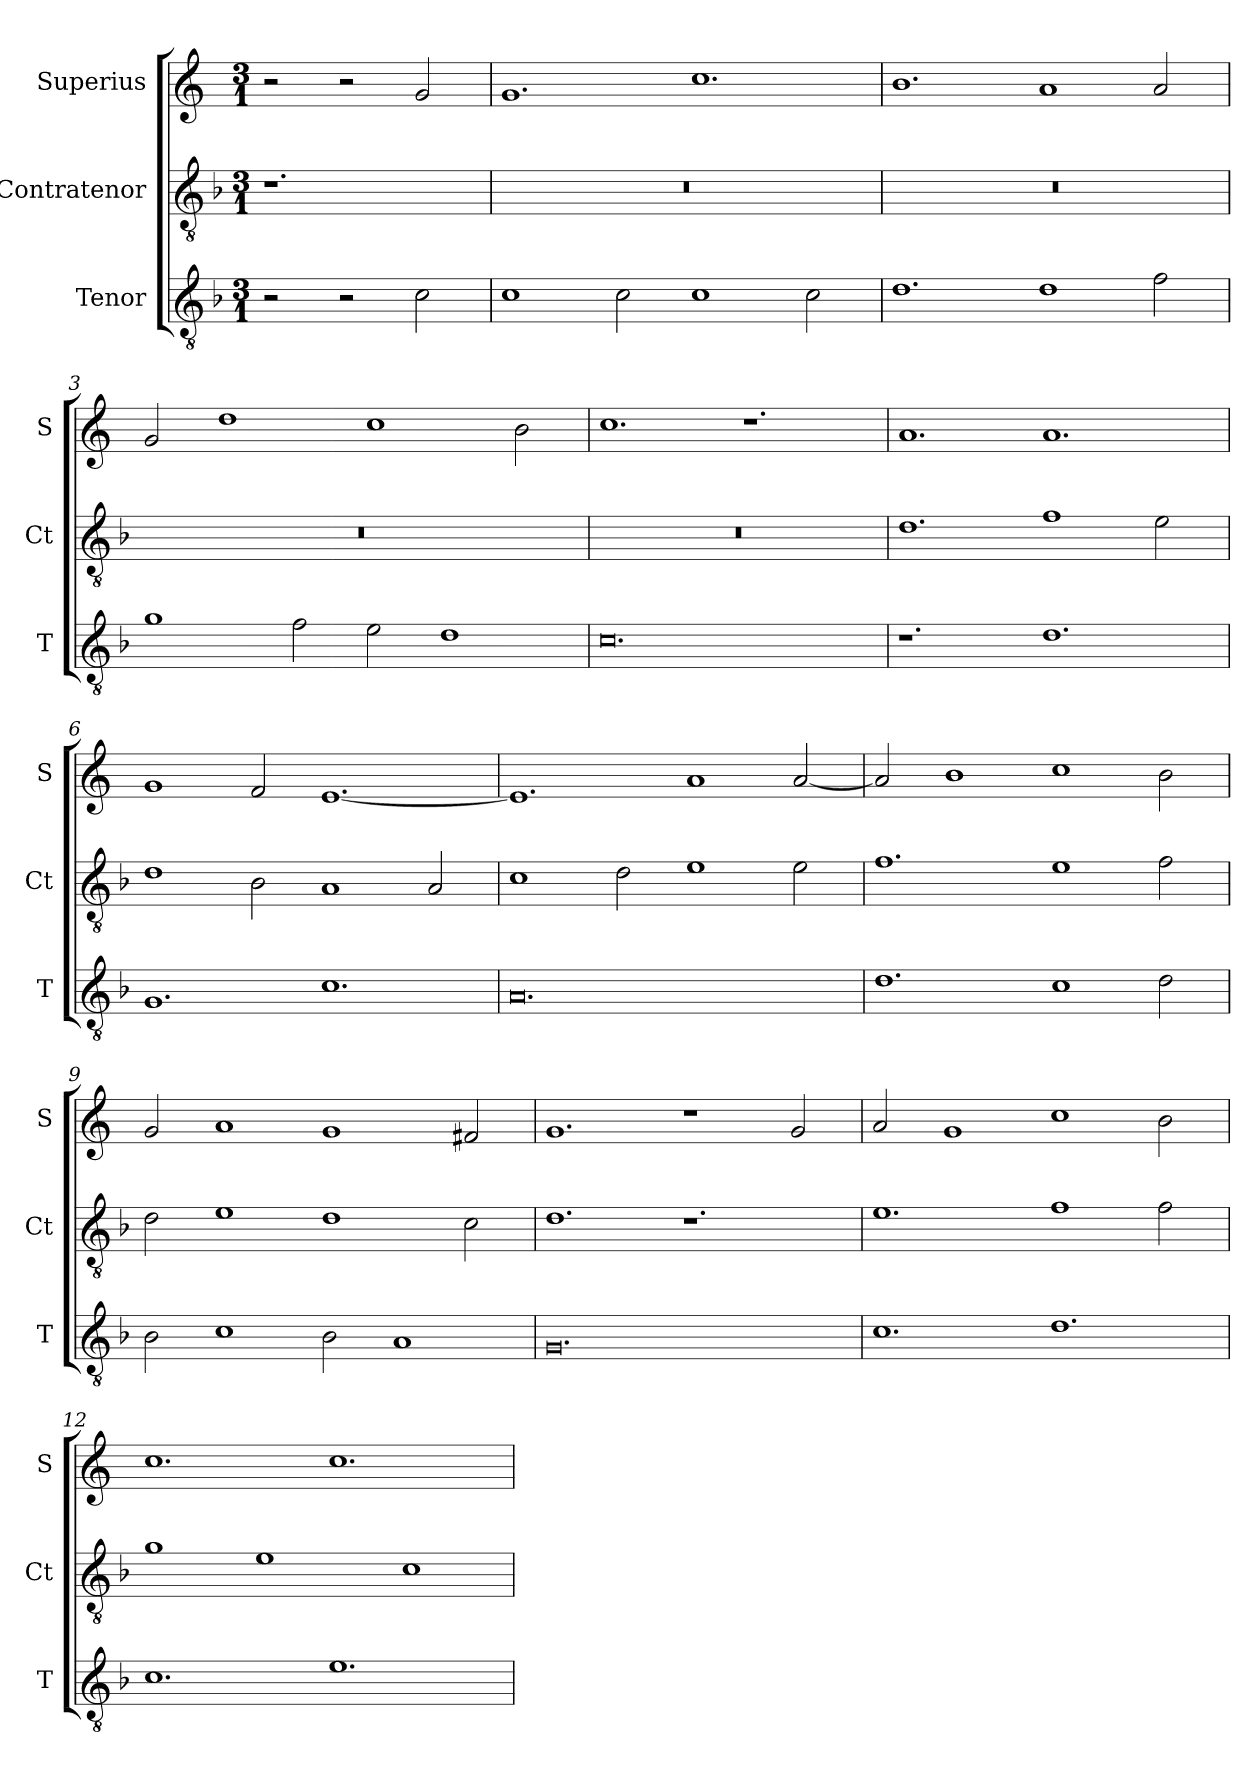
**kern	**kern	**kern
*part3	*part2	*part1
*staff3	*staff2	*staff1
*I"Tenor	*I"Contratenor	*I"Superius
*I'T	*I'Ct	*I'S
*clefGv2	*clefGv2	*clefG2
*k[b-]	*k[b-]	*k[]
*M3/1	*M3/1	*M3/1
=	=	=
2r	1.r	2r
2r	.	2r
2c	.	2g
=1	=1	=1
1c	0.r	1.g
2c	.	.
1c	.	1.cc
2c	.	.
=2	=2	=2
1.d	0.r	1.b
1d	.	1a
2f	.	2a
=3	=3	=3
1g	0.r	2g
.	.	1dd
2f	.	.
2e	.	1cc
1d	.	.
.	.	2b
=4	=4	=4
0.c	0.r	1.cc
.	.	1.r
=5	=5	=5
1.r	1.d	1.a
1.d	1f	1.a
.	2e	.
=6	=6	=6
1.G	1d	1g
.	2B-	2f
1.c	1A	[1.e
.	2A	.
=7	=7	=7
0.A	1c	1.e]
.	2d	.
.	1e	1a
.	2e	[2a
=8	=8	=8
1.d	1.f	2a]
.	.	1b
1c	1e	1cc
2d	2f	2b
=9	=9	=9
2B-	2d	2g
1c	1e	1a
2B-	1d	1g
1A	.	.
.	2c	2f#X
=10	=10	=10
0.G	1.d	1.g
.	1.r	1r
.	.	2g
=11	=11	=11
1.c	1.e	2a
.	.	1g
1.d	1f	1cc
.	2f	2b
=12	=12	=12
1.c	1g	1.cc
.	1e	.
1.e	.	1.cc
.	1c	.
=	=	=
*-	*-	*-
